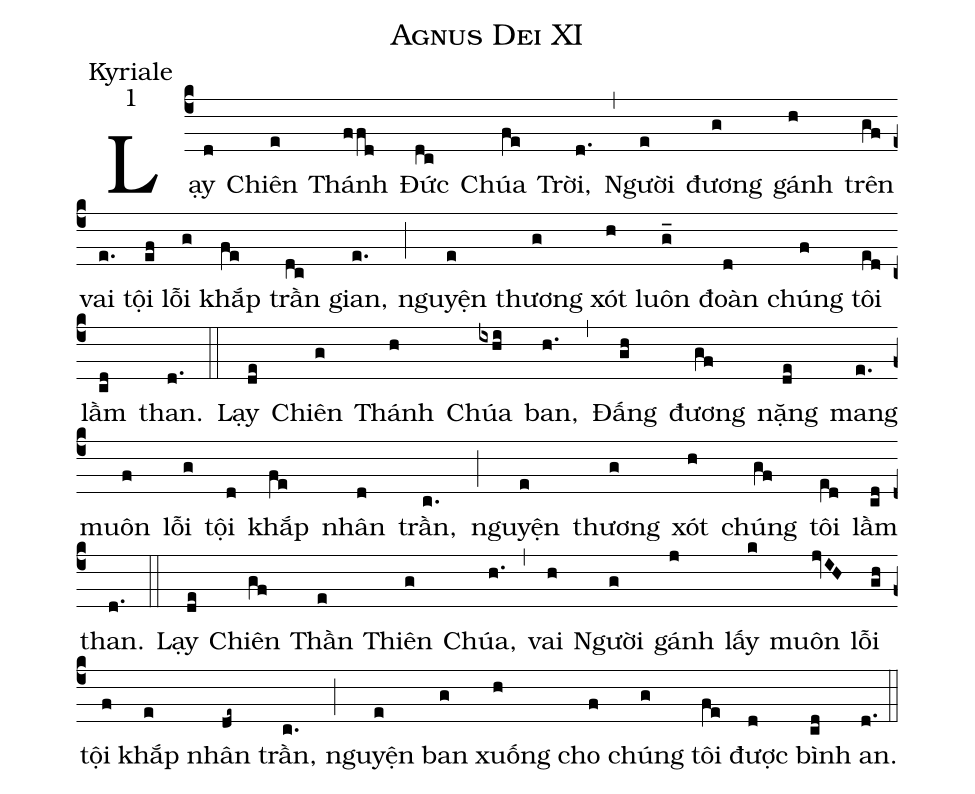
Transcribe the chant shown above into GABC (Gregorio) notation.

name:Agnus Dei XI;
office-part:Kyriale;
mode:1;
%%
(c4)Lạy(d) Chiên(e) Thánh(ffd) Đức(dc) Chúa(fe) Trời,(d.) (,) Người(e) đương(g) gánh(h) trên(gf) vai(e.) tội(ef) lỗi(g) khắp(fe) trần(dc) gian,(e.) (;) nguyện(e) thương(g) xót(h) luôn(g_) đoàn(d) chúng(f) tôi(ed) lầm(cd) than.(d.) (::) Lạy(de) Chiên(g) Thánh(h) Chúa(ixhi) ban,(h.) (,) Đấng(gh) đương(gf) nặng(de) mang(e.) muôn(f) lỗi(g) tội(d) khắp(fe) nhân(d) trần,(c.) (;) nguyện(e) thương(g) xót(h) chúng(gf) tôi(e[ll:1]d) lầm(cd) than.(d.) (::) Lạy(de) Chiên(gf) Thần(e) Thiên(g) Chúa,(h.) (,) vai(h) Người(g) gánh(j) lấy(k) muôn(jvIH) lỗi(gh) tội(f) khắp(e) nhân(de~) trần,(c.) (;) nguyện(e) ban(g) xuống(h) cho(f) chúng(g) tôi(fe) được(d) bình(cd) an.(d.) (::)
